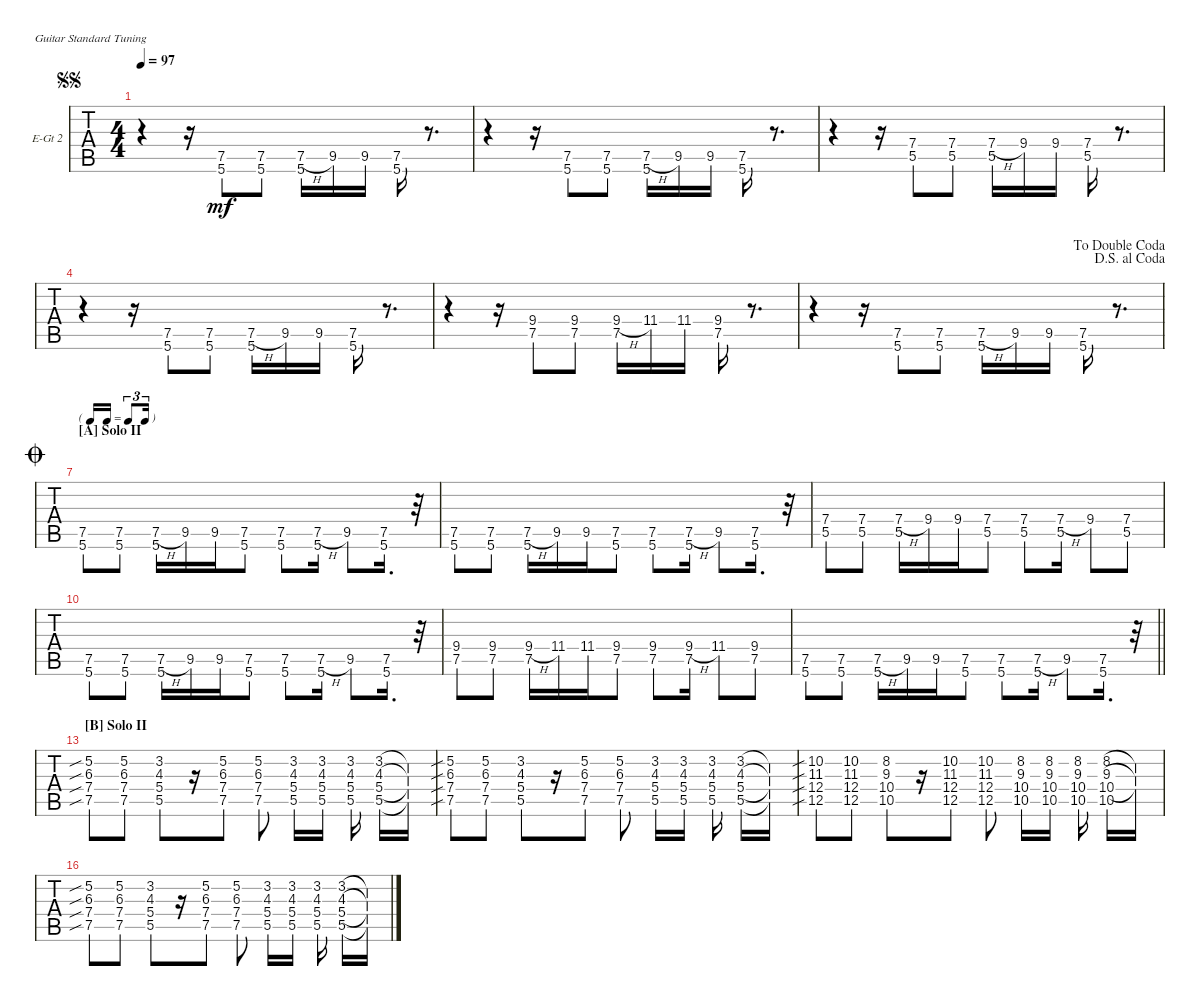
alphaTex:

\defaultSystemsLayout 4
\bracketExtendMode nobrackets
\firstSystemTrackNameOrientation horizontal
\otherSystemsTrackNameOrientation horizontal
\defaultBarNumberDisplay FirstOfSystem
\track ("Guitar 2" "E-Gt 2") {instrument distortionguitar}
\staff {tabs}
\tuning (E4 B3 G3 D3 A2 E2)
\ts (4 4)
\jump segnosegno
\tempo 97
\clef g2
\scale
0.320635
\ks c
r.4{dy mf} r.16 (7.5{st} 5.6{st}).8 (5.6{st} 7.5{st}).8 (7.5{h} 5.6).16 9.5.16 9.5.16 (5.6 7.5).16 r.8{d} |
\scale
0.333333 r.4 r.16 (7.5{st} 5.6{st}).8 (5.6{st} 7.5{st}).8 (7.5{h} 5.6).16 9.5.16 9.5.16 (5.6 7.5).16 r.8{d} |
\scale
0.333333 r.4 r.16 (5.5{st} 7.4{st}).8 (5.5{st} 7.4{st}).8 (7.4{h} 5.5).16 9.4.16 9.4.16 (5.5 7.4).16 r.8{d} |
\scale
0.287915
\scale
0.333333 r.4 r.16 (7.5{st} 5.6{st}).8 (5.6{st} 7.5{st}).8 (7.5{h} 5.6).16 9.5.16 9.5.16 (5.6 7.5).16 r.8{d} |
\scale
0.393659
\scale
0.40708 r.4 r.16 (7.5{st} 9.4{st}).8 (7.5{st} 9.4{st}).8 (7.5 9.4{h}).16 11.4.16 11.4.16 (7.5 9.4).16 r.8{d} |
\scale
0.318452
\jump dalsegnoalcoda
\jump dadoublecoda
\scale
0.40708 r.4 r.16 (7.5{st} 5.6{st}).8 (5.6{st} 7.5{st}).8 (7.5{h} 5.6).16 9.5.16 9.5.16 (5.6 7.5).16 r.8{d} |
\tf triplet16th
\section ("A" "Solo II")
\jump coda
\scale
0.333333 (5.6{st} 7.5{st}).8 (5.6{st} 7.5{st}).8 (5.6 7.5{h}).16 9.5.16 9.5.16 (5.6{st} 7.5{st}).8 (7.5{st} 5.6{st}).8 (7.5{h} 5.6).16 9.5.8 (7.5 5.6).16{d} r.32 |
\scale
0.333333 (5.6{st} 7.5{st}).8 (5.6{st} 7.5{st}).8 (5.6 7.5{h}).16 9.5.16 9.5.16 (5.6{st} 7.5{st}).8 (7.5{st} 5.6{st}).8 (7.5{h} 5.6).16 9.5.8 (7.5 5.6).16{d} r.32 |
\scale
0.333333 (5.5{st} 7.4{st}).8 (5.5{st} 7.4{st}).8 (7.4{h} 5.5).16 9.4.16 9.4.16 (5.5{st} 7.4{st}).8 (5.5{st} 7.4{st}).8 (5.5 7.4{h}).16 9.4.8 (5.5 7.4).8 |
\scale
0.333333 (5.6{st} 7.5{st}).8 (5.6{st} 7.5{st}).8 (5.6 7.5{h}).16 9.5.16 9.5.16 (5.6{st} 7.5{st}).8 (7.5{st} 5.6{st}).8 (7.5{h} 5.6).16 9.5.8 (7.5 5.6).16{d} r.32 |
\scale
0.333333 (7.5{st} 9.4{st}).8 (7.5{st} 9.4{st}).8 (7.5 9.4{h}).16 11.4.16 11.4.16 (9.4{st} 7.5{st}).8 (7.5{st} 9.4{st}).8 (7.5 9.4{h}).16 11.4.8 (7.5 9.4).8 |
\scale
0.333333
\barLineRight lightlight
(5.6{st} 7.5{st}).8 (5.6{st} 7.5{st}).8 (5.6 7.5{h}).16 9.5.16 9.5.16 (5.6{st} 7.5{st}).8 (7.5{st} 5.6{st}).8 (7.5{h} 5.6).16 9.5.8 (7.5 5.6).16{d} r.32 |
\section ("B" "Solo II")
\scale
0.333333 (6.3{sib st} 7.4{sib st} 5.2{sib st} 7.5{sib st}).8 (6.3{st} 7.4{st} 5.2{st} 7.5{st}).8 (4.3 5.4 3.2 5.5).8 r.16 (6.3{st} 7.4{st} 5.2{st} 7.5{st}).8 (6.3{st} 7.4{st} 5.2{st} 7.5{st}).8{beam split} (4.3 5.4 3.2 5.5).16{beam merge} (4.3 5.4 3.2 5.5).16{beam split} (4.3 5.4 3.2 5.5).16{beam split} (4.3 5.4 3.2 5.5).16{beam merge} (4.3{t} 5.4{t} 3.2{t} 5.5{t}).16 |
\scale
0.333333 (6.3{sib st} 7.4{sib st} 5.2{sib st} 7.5{sib st}).8 (6.3{st} 7.4{st} 5.2{st} 7.5{st}).8 (4.3 5.4 3.2 5.5).8 r.16 (6.3{st} 7.4{st} 5.2{st} 7.5{st}).8 (6.3{st} 7.4{st} 5.2{st} 7.5{st}).8{beam split} (4.3 5.4 3.2 5.5).16{beam merge} (4.3 5.4 3.2 5.5).16{beam split} (4.3 5.4 3.2 5.5).16{beam split} (4.3 5.4 3.2 5.5).16{beam merge} (4.3{t} 5.4{t} 3.2{t} 5.5{t}).16 |
\scale
0.333333 (11.3{sib st} 12.4{sib st} 10.2{sib st} 12.5{sib st}).8 (11.3{st} 12.4{st} 10.2{st} 12.5{st}).8 (9.3 10.4 8.2 10.5).8 r.16 (11.3{st} 12.4{st} 10.2{st} 12.5{st}).8 (11.3{st} 12.4{st} 10.2{st} 12.5{st}).8{beam split} (9.3 10.4 8.2 10.5).16{beam merge} (9.3 10.4 8.2 10.5).16{beam split} (9.3 10.4 8.2 10.5).16{beam split} (9.3 10.4 8.2 10.5).16 (9.3{t} 10.4{t} 8.2{t}).16 |
\scale
0.311897 (6.3{sib st} 7.4{sib st} 5.2{sib st} 7.5{sib st}).8 (6.3{st} 7.4{st} 5.2{st} 7.5{st}).8 (4.3 5.4 3.2 5.5).8 r.16 (6.3{st} 7.4{st} 5.2{st} 7.5{st}).8 (6.3{st} 7.4{st} 5.2{st} 7.5{st}).8{beam split} (4.3 5.4 3.2 5.5).16{beam merge} (4.3 5.4 3.2 5.5).16{beam split} (4.3 5.4 3.2 5.5).16{beam split} (4.3 5.4 3.2 5.5).16{beam merge} (4.3{t} 5.4{t} 3.2{t} 5.5{t}).16
